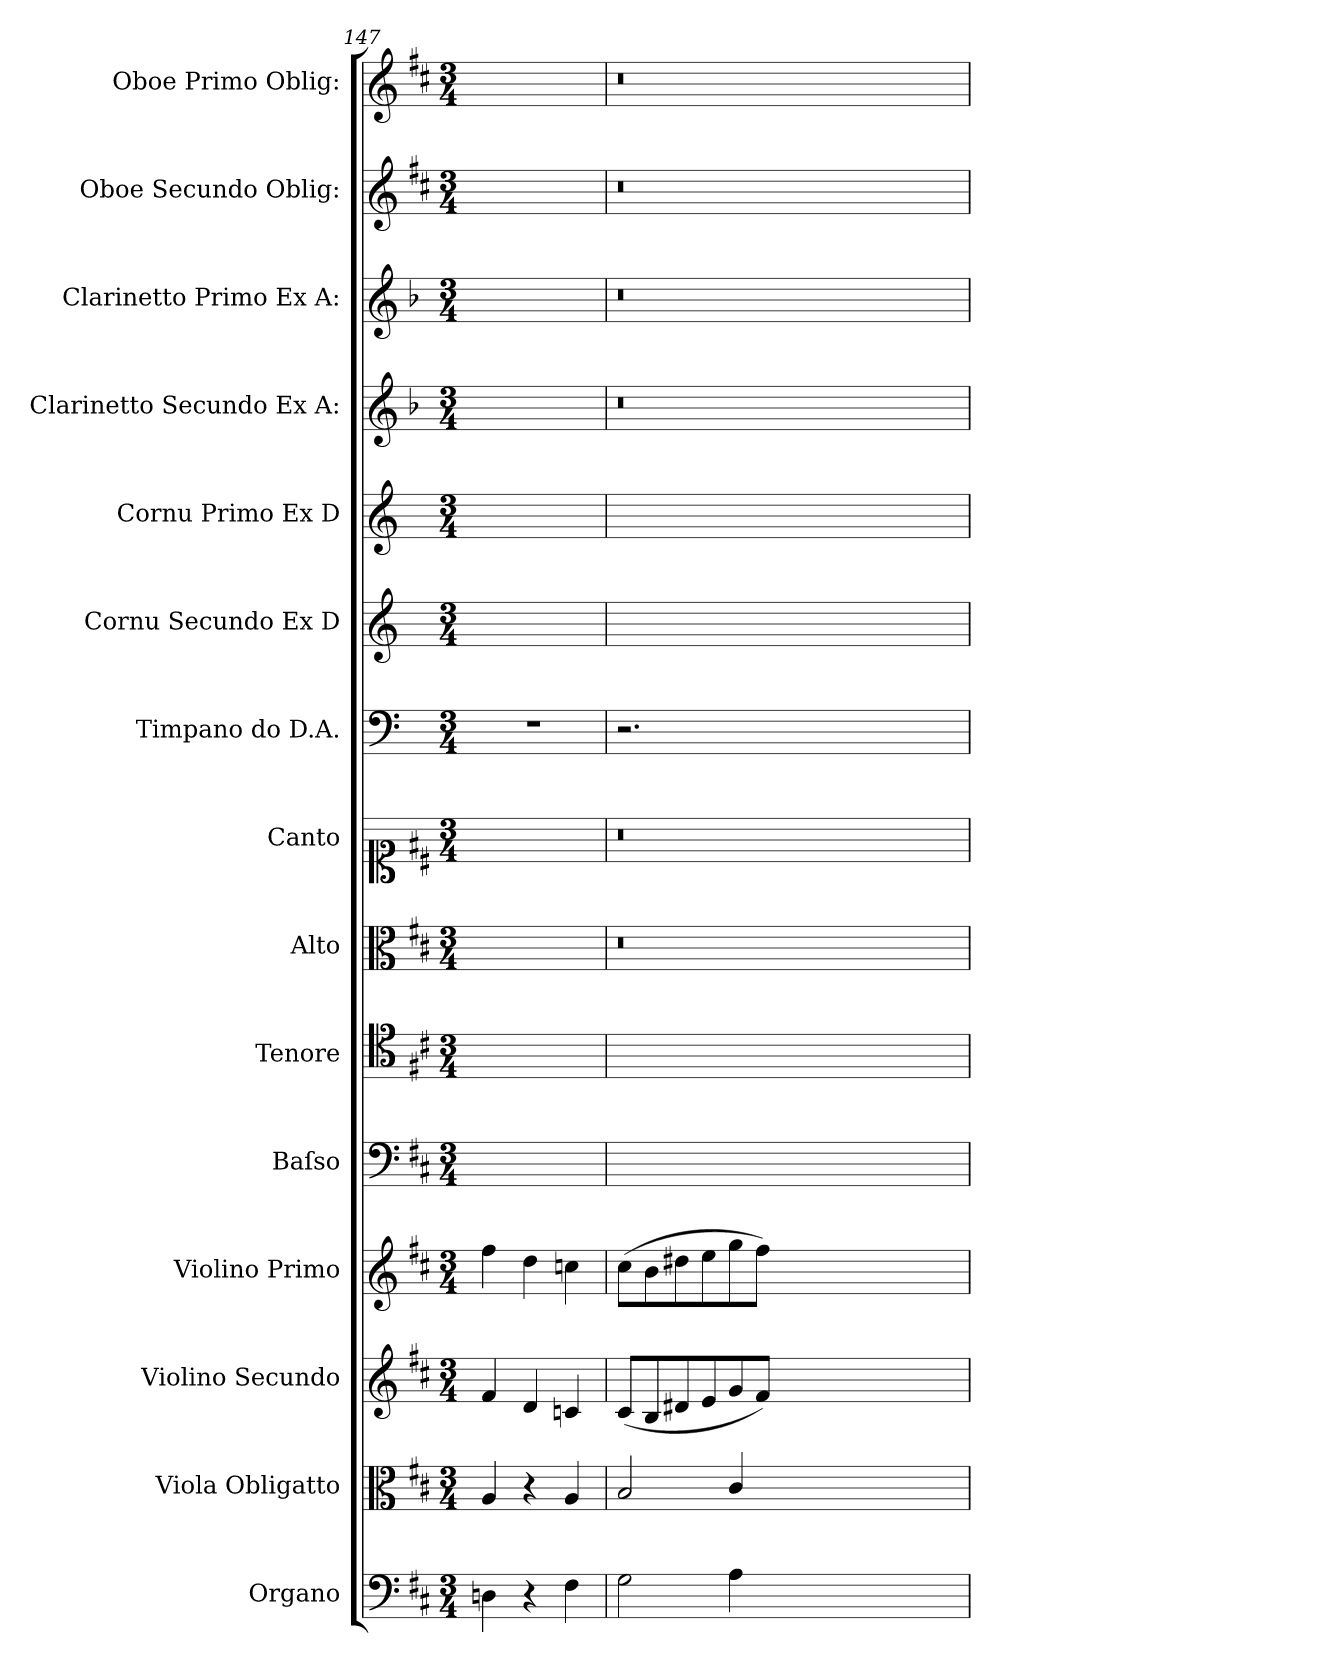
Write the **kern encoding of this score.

**kern	**kern	**kern	**kern	**kern	**kern	**kern	**kern	**kern	**kern	**kern	**kern	**kern	**kern	**kern
*part15	*part14	*part13	*part12	*part11	*part10	*part9	*part8	*part7	*part6	*part5	*part4	*part3	*part2	*part1
*staff15	*staff14	*staff13	*staff12	*staff11	*staff10	*staff9	*staff8	*staff7	*staff6	*staff5	*staff4	*staff3	*staff2	*staff1
*I"Organo	*I"Viola Obligatto	*I"Violino Secundo	*I"Violino Primo	*I"Baſso	*I"Tenore	*I"Alto	*I"Canto	*I"Timpano do D.A.	*I"Cornu Secundo Ex D	*I"Cornu Primo Ex D	*I"Clarinetto Secundo Ex A:	*I"Clarinetto Primo Ex A:	*I"Oboe Secundo Oblig:	*I"Oboe Primo Oblig:
*I'org	*I'vla obl	*I'vl 2	*I'vl 1	*I'B	*I'T	*I'A	*	*I'timp	*	*	*I'cl 2 in A	*I'cl 1 in A	*I'ob 2	*I'ob 1
*clefF4	*clefC3	*clefG2	*clefG2	*clefF4	*clefC4	*clefC3	*clefC1	*clefF4	*clefG2	*clefG2	*clefG2	*clefG2	*clefG2	*clefG2
*	*	*	*	*	*	*	*	*	*ITrd-1c-2	*ITrd-1c-2	*ITrd2c3	*ITrd2c3	*	*
*k[f#c#]	*k[f#c#]	*k[f#c#]	*k[f#c#]	*k[f#c#]	*k[f#c#]	*k[f#c#]	*k[f#c#]	*k[]	*k[f#c#]	*k[f#c#]	*k[f#c#]	*k[f#c#]	*k[f#c#]	*k[f#c#]
*M3/4	*M3/4	*M3/4	*M3/4	*M3/4	*M3/4	*M3/4	*M3/4	*M3/4	*M3/4	*M3/4	*M3/4	*M3/4	*M3/4	*M3/4
=147	=147	=147	=147	=147	=147	=147	=147	=147	=147	=147	=147	=147	=147	=147
4Dn\	4A/	4f#/	4ff#\	2.ryy	2.ryy	2.ryy	2.ryy	2.r	2.ryy	2.ryy	2.ryy	2.ryy	2.ryy	2.ryy
4r	4r	4d/	4dd\	.	.	.	.	.	.	.	.	.	.	.
4F#\	4A/	4cn/	4ccn\	.	.	.	.	.	.	.	.	.	.	.
=148	=148	=148	=148	=148	=148	=148	=148	=148	=148	=148	=148	=148	=148	=148
2G\	2B/	(8c#/L	(8cc#\L	0.ryy	0.ryy	0.r	0.r	2.r	0.ryy	0.ryy	0.r	0.r	0.r	0.r
.	.	8B/	8b\	.	.	.	.	.	.	.	.	.	.	.
.	.	8d#X/	8dd#X\	.	.	.	.	.	.	.	.	.	.	.
.	.	8e/	8ee\	.	.	.	.	.	.	.	.	.	.	.
4A\	4c#/	8g/	8gg\	.	.	.	.	.	.	.	.	.	.	.
.	.	8f#/J)	8ff#\J)	.	.	.	.	.	.	.	.	.	.	.
0ryy	0ryy	0ryy	0ryy	.	.	.	.	0ryy	.	.	.	.	.	.
4ryy	4ryy	4ryy	4ryy	.	.	.	.	4ryy	.	.	.	.	.	.
=	=	=	=	=	=	=	=	=	=	=	=	=	=	=
*-	*-	*-	*-	*-	*-	*-	*-	*-	*-	*-	*-	*-	*-	*-
